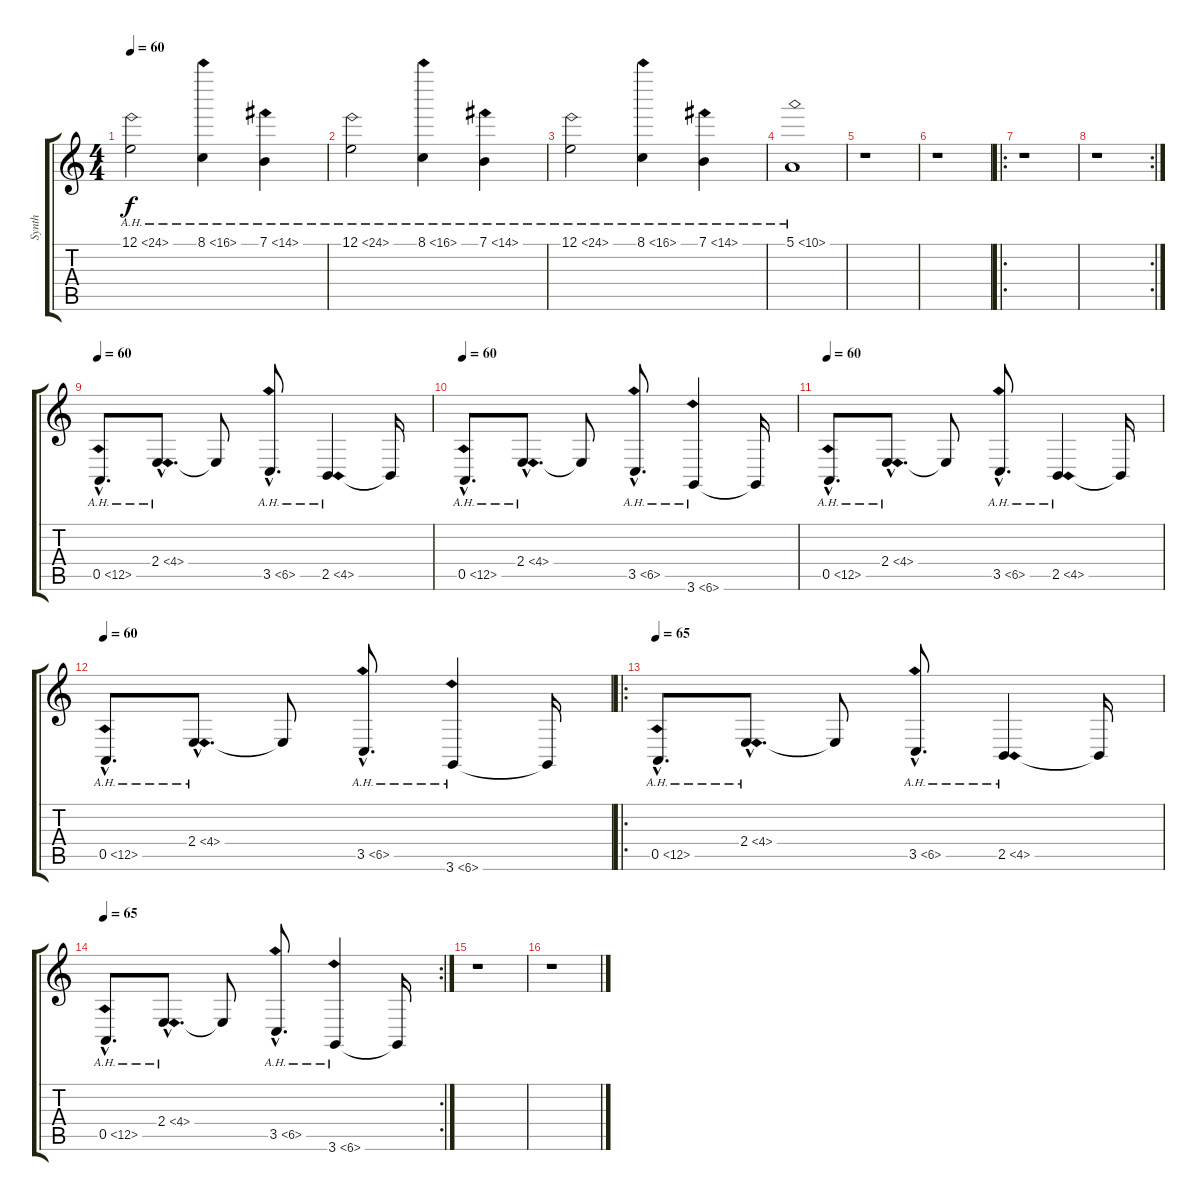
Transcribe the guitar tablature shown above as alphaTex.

\track ("Synth" "Synth") {instrument pad4choir}
\staff {score tabs}
\tuning (E4 B3 G3 D3 A2 E2) {hide}
\ts (4 4)
\tempo 60
\clef g2
\ks c
12.1{ah 12}.2{dy f volume 13 instrument stringensemble2} 8.1{ah 8}.4 7.1{ah 7}.4 |
12.1{ah 12}.2{volume 13 instrument stringensemble2} 8.1{ah 8}.4 7.1{ah 7}.4 |
12.1{ah 12}.2{volume 13 instrument stringensemble2} 8.1{ah 8}.4 7.1{ah 7}.4 |
5.1{ah 5}.1{volume 13 instrument stringensemble2} |
r.1 |
r.1 |
\ro
r.1 |
\rc 2
r.1 |
\tempo 60
0.5{ah 12 hac}.8{d instrument pad4choir} 2.4{ah 2 hac}.8{d} 2.4{t}.8 3.5{ah 3 hac}.8{d} 2.5{ah 2}.4 2.5{t}.16 |
\tempo 60
0.5{ah 12 hac}.8{d} 2.4{ah 2 hac}.8{d} 2.4{t}.8 3.5{ah 3 hac}.8{d} 3.6{ah 3}.4 3.6{t}.16 |
\tempo 60
0.5{ah 12 hac}.8{d} 2.4{ah 2 hac}.8{d} 2.4{t}.8 3.5{ah 3 hac}.8{d} 2.5{ah 2}.4 2.5{t}.16 |
\tempo 60
0.5{ah 12 hac}.8{d} 2.4{ah 2 hac}.8{d} 2.4{t}.8 3.5{ah 3 hac}.8{d} 3.6{ah 3}.4 3.6{t}.16 |
\ro
\tempo 60
\tempo 65
0.5{ah 12 hac}.8{d} 2.4{ah 2 hac}.8{d} 2.4{t}.8 3.5{ah 3 hac}.8{d} 2.5{ah 2}.4 2.5{t}.16 |
\rc 2
\tempo 60
\tempo 65
0.5{ah 12 hac}.8{d} 2.4{ah 2 hac}.8{d} 2.4{t}.8 3.5{ah 3 hac}.8{d} 3.6{ah 3}.4 3.6{t}.16 |
r.1 |
r.1
